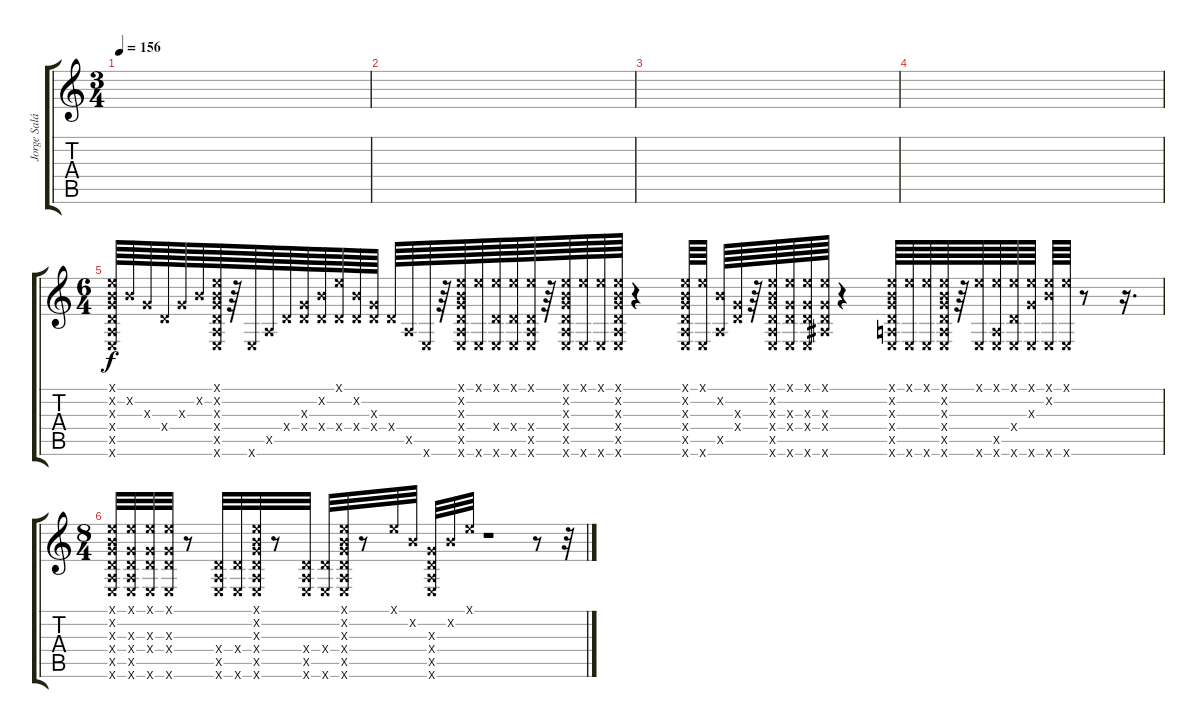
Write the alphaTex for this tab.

\track ("Jorge Salán" "Jorge Salá") {instrument distortionguitar}
\staff {score tabs}
\tuning (E4 B3 G3 D3 A2 E2) {hide}
\ts (3 4)
\tempo 156
\clef g2
\ks c
|
|
|
|
\ts (6 4)
(0.1{x} 0.2{x} 0.3{x} 0.4{x} 0.5{x} 0.6{x}).64{volume 11} 0.2{x}.64 0.3{x}.64 0.4{x}.64 0.3{x}.64 0.2{x}.64 (0.1{x} 0.2{x} 0.3{x} 0.4{x} 0.5{x} 0.6{x}).64 r.64 0.6{x}.64 0.5{x}.64 0.4{x}.64 (0.3{x} 0.4{x}).64 (0.2{x} 0.4{x}).64 (0.1{x} 0.4{x}).64 (0.2{x} 0.4{x}).64 (0.3{x} 0.4{x}).64 0.4{x}.64 0.5{x}.64 0.6{x}.64 r.64 (0.1{x} 0.2{x} 0.3{x} 0.4{x} 0.5{x} 0.6{x}).64 (0.1{x} 0.6{x}).64 (0.1{x} 0.4{x} 0.6{x}).64 (0.1{x} 0.4{x} 0.6{x}).64 (0.1{x} 0.4{x} 0.5{x} 0.6{x}).64 r.64 (0.1{x} 0.2{x} 0.3{x} 0.4{x} 0.5{x} 0.6{x}).64 (0.1{x} 0.6{x}).64 (0.1{x} 0.6{x}).64 (0.1{x} 0.2{x} 0.3{x} 0.4{x} 0.5{x} 0.6{x}).64 r.4 (0.1{x} 0.2{x} 0.3{x} 0.4{x} 0.5{x} 0.6{x}).64 (0.1{x} 0.6{x}).64 (0.2{x} 0.5{x}).64 (0.3{x} 0.4{x}).64 r.64 (0.1{x} 0.2{x} 0.3{x} 0.4{x} 0.5{x} 0.6{x}).64 (0.1{x} 0.3{x} 0.4{x} 0.6{x}).64 (0.1{x} 0.3{x} 0.4{x} 0.6{x}).64 (0.1{x} 0.3{x} 0.4{x} 6.6{x}).64 r.4 (0.1{x} 0.2{x} 0.3{x} 0.4{x} 0.5{x} 0.6{x}).64 (0.1{x} 0.6{x}).64 (0.1{x} 0.6{x}).64 (0.1{x} 0.2{x} 0.3{x} 0.4{x} 0.5{x} 0.6{x}).64 r.64 (0.1{x} 0.6{x}).64 (0.1{x} 0.5{x} 0.6{x}).64 (0.1{x} 0.4{x} 0.6{x}).64 (0.1{x} 0.3{x} 0.6{x}).64 (0.1{x} 0.2{x} 0.6{x}).64 (0.1{x} 0.6{x}).64 r.8 r.16{d} |
\ts (8 4)
(0.1{x} 0.2{x} 0.3{x} 0.4{x} 0.5{x} 0.6{x}).32 (0.1{x} 0.3{x} 0.4{x} 0.5{x} 0.6{x}).32 (0.1{x} 0.3{x} 0.4{x} 0.6{x}).32 (0.1{x} 0.3{x} 0.4{x} 0.6{x}).32 r.8 (0.4{x} 0.5{x} 0.6{x}).32 (0.4{x} 0.6{x}).32 (0.1{x} 0.2{x} 0.3{x} 0.4{x} 0.5{x} 0.6{x}).32 r.8 (0.4{x} 0.5{x} 0.6{x}).32 (0.4{x} 0.6{x}).32 (0.1{x} 0.2{x} 0.3{x} 0.4{x} 0.5{x} 0.6{x}).32 r.8 0.1{x}.32 0.2{x}.32 (0.3{x} 0.4{x} 0.5{x} 0.6{x}).32 0.2{x}.32 0.1{x}.32 r.1 r.8 r.32
